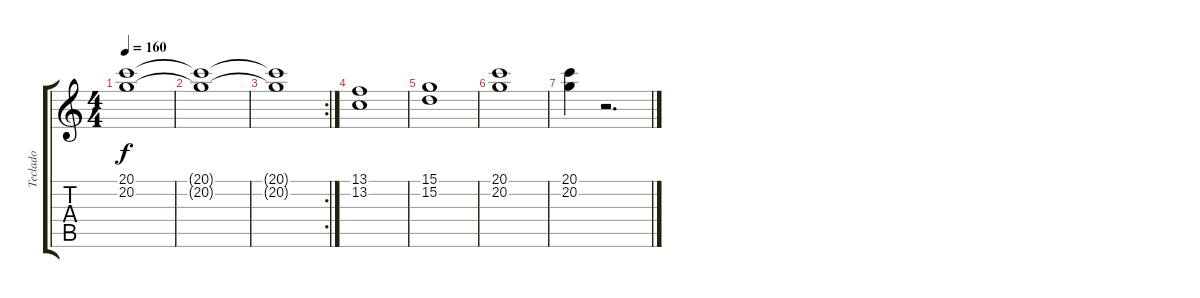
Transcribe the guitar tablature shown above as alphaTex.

\track ("Teclado" "Teclado") {instrument stringensemble1}
\staff {score tabs}
\tuning (E4 B3 G3 D3 A2 E2) {hide}
\ts (4 4)
\tempo 160
\clef g2
\ks c
(20.1{t} 20.2{t}).1{dy f} |
(20.1{t} 20.2{t}).1 |
\rc 2
(20.1{t} 20.2{t}).1 |
(13.1 13.2).1 |
(15.1 15.2).1 |
(20.1 20.2).1 |
(20.1 20.2).4 r.2{d}
